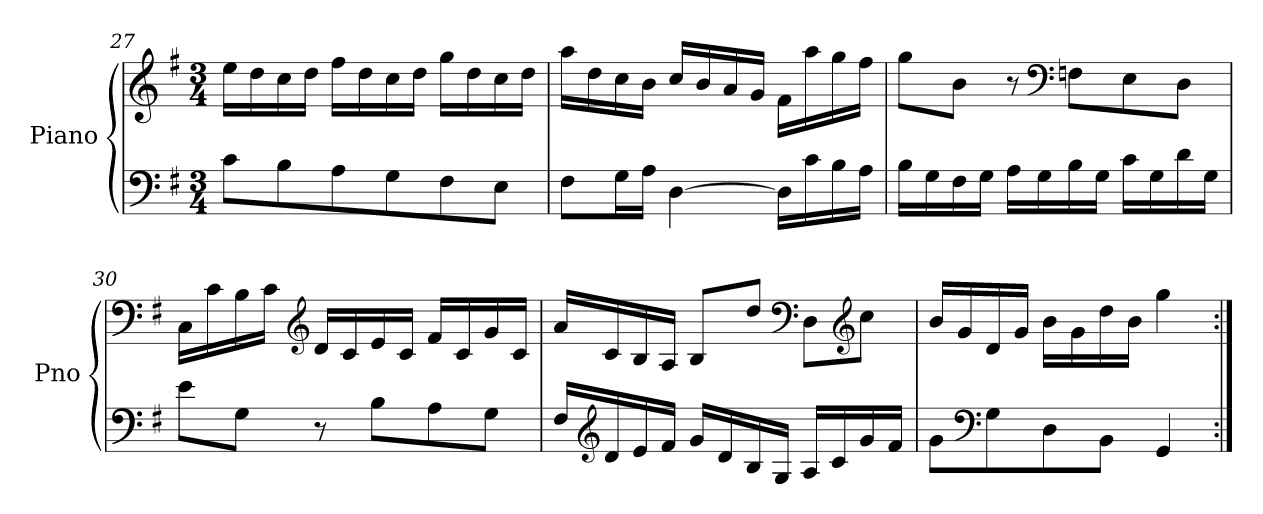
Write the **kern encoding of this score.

**kern	**kern
*part1	*part1
*staff2	*staff1
*I"Piano	*
*I'Pno	*
*clefF4	*clefG2
*k[f#]	*k[f#]
*M3/4	*M3/4
=27	=27
8c\L	16ee\LL
.	16dd\
8B\	16cc\
.	16dd\JJ
8A\	16ff#\LL
.	16dd\
8G\	16cc\
.	16dd\JJ
8F#\	16gg\LL
.	16dd\
8E\J	16cc\
.	16dd\JJ
!!LO:LB:g=z
=28	=28
8F#\L	16aa\LL
.	16dd\
16G\L	16cc\
16A\JJ	16b\JJ
[4D\	16cc/LL
.	16b/
.	16a/
.	16g/JJ
16D\LL]	16f#\LL
16c\	16aa\
16B\	16gg\
16A\JJ	16ff#\JJ
=29	=29
16B\LL	8gg\L
16G\	.
16F#\	8b\J
16G\JJ	.
16A\LL	8r
16G\	.
*	*clefF4
16B\	8Fn\L
16G\JJ	.
16c\LL	8E\
16G\	.
16d\	8D\J
16G\JJ	.
=30	=30
8e\L	16C\LL
.	16c\
8G\J	16B\
.	16c\JJ
*	*clefG2
8r	16d/LL
.	16c/
8B\L	16e/
.	16c/JJ
8A\	16f#/LL
.	16c/
8G\J	16g/
.	16c/JJ
!!LO:LB:g=z
=31	=31
16F#/LL	16a/LL
*clefG2	*
16d/	16c/
16e/	16B/
16f#/JJ	16A/JJ
16g/LL	8B/L
16d/	.
16B/	8dd/J
16G/JJ	.
*	*clefF4
16A/LL	8D\L
16c/	.
*	*clefG2
16g/	8cc\J
16f#/JJ	.
=32	=32
8g\L	16b/LL
.	16g/
*clefF4	*
8G\	16d/
.	16g/JJ
8D\	16b\LL
.	16g\
8BB\J	16dd\
.	16b\JJ
4GG/	4gg\
=:|!	=:|!
*-	*-
